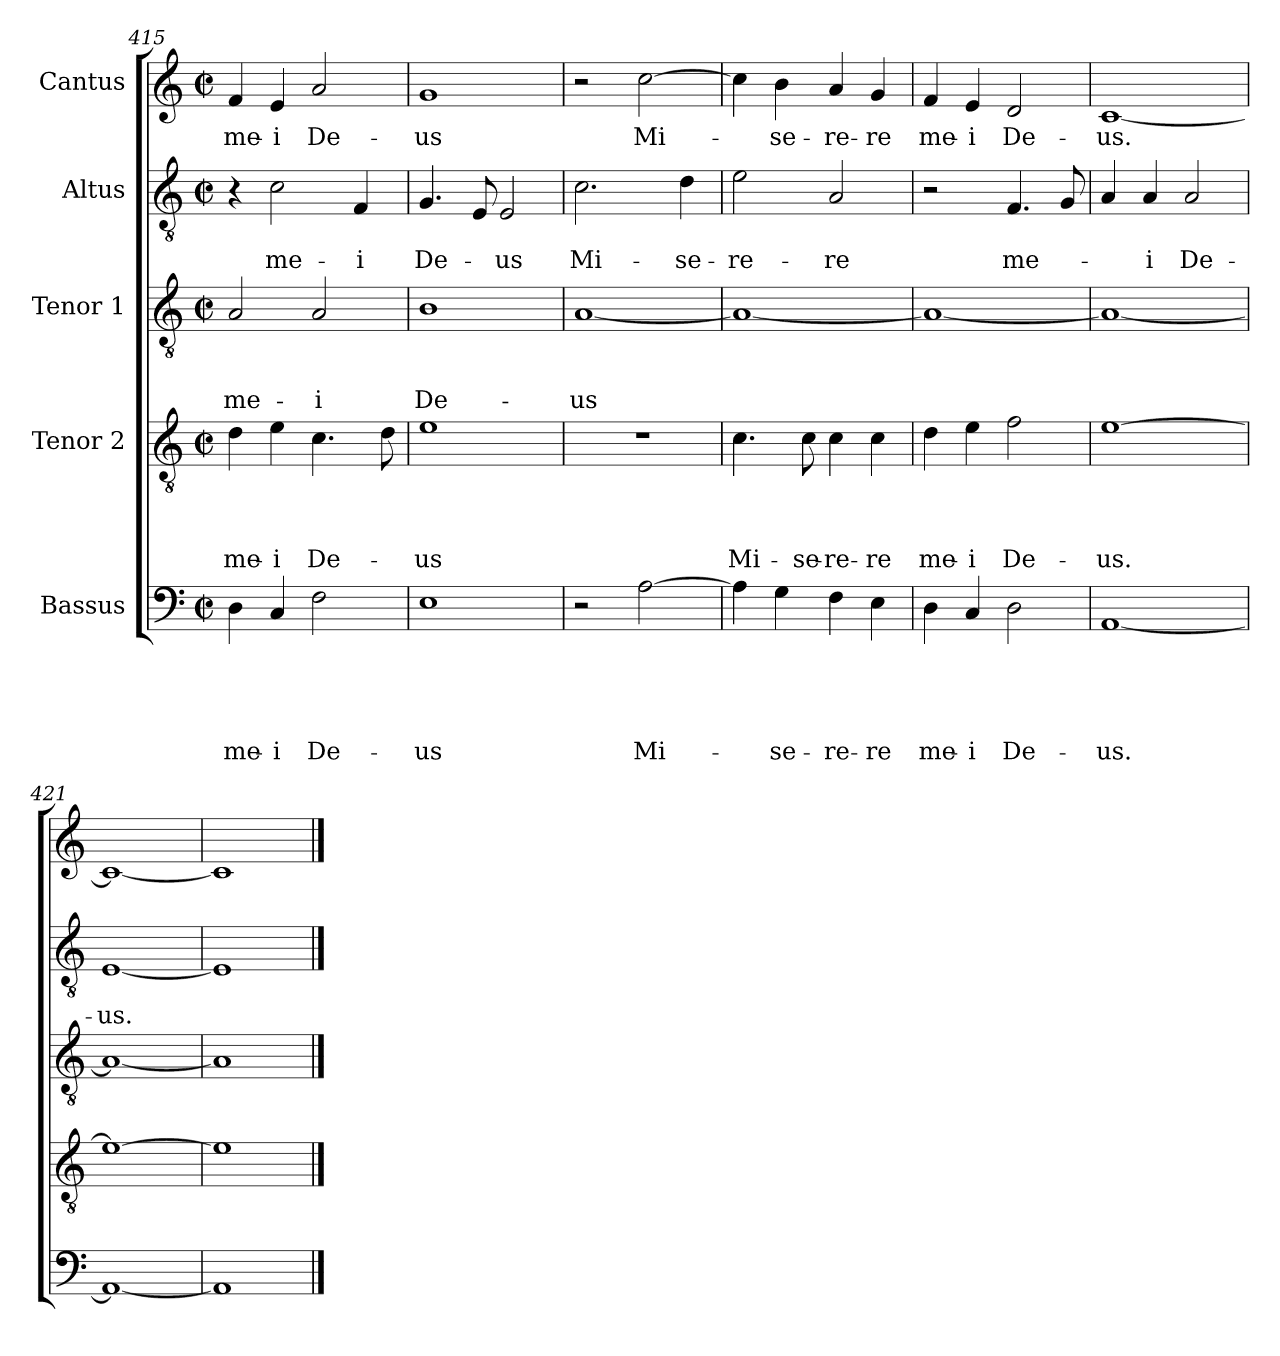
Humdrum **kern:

**kern	**text	**text	**text	**text	**text	**kern	**text	**text	**text	**text	**kern	**text	**text	**text	**kern	**text	**text	**kern	**text
*part5	*part5	*part5	*part5	*part5	*part5	*part4	*part4	*part4	*part4	*part4	*part3	*part3	*part3	*part3	*part2	*part2	*part2	*part1	*part1
*staff5	*staff5	*staff5	*staff5	*staff5	*staff5	*staff4	*staff4	*staff4	*staff4	*staff4	*staff3	*staff3	*staff3	*staff3	*staff2	*staff2	*staff2	*staff1	*staff1
*I"Bassus	*	*	*	*	*	*I"Tenor 2	*	*	*	*	*I"Tenor 1	*	*	*	*I"Altus	*	*	*I"Cantus	*
*clefF4	*	*	*	*	*	*clefGv2	*	*	*	*	*clefGv2	*	*	*	*clefGv2	*	*	*clefG2	*
*k[]	*	*	*	*	*	*k[]	*	*	*	*	*k[]	*	*	*	*k[]	*	*	*k[]	*
*C:	*	*	*	*	*	*C:	*	*	*	*	*C:	*	*	*	*C:	*	*	*C:	*
*M2/2	*	*	*	*	*	*M2/2	*	*	*	*	*M2/2	*	*	*	*M2/2	*	*	*M2/2	*
*met(c|)	*	*	*	*	*	*met(c|)	*	*	*	*	*met(c|)	*	*	*	*met(c|)	*	*	*met(c|)	*
=415	=415	=415	=415	=415	=415	=415	=415	=415	=415	=415	=415	=415	=415	=415	=415	=415	=415	=415	=415
!	!	!	!	!	!LO:LY:b	!	!	!	!	!LO:LY:b	!	!	!	!LO:LY:b	!	!	!	!	!LO:LY:b
4D\	.	.	.	.	me-	4d\	.	.	.	me-	2A/	.	.	me-	4r	.	.	4f/	me-
!	!	!	!	!	!LO:LY:b	!	!	!	!	!LO:LY:b	!	!	!	!	!	!	!LO:LY:b	!	!LO:LY:b
4C/	.	.	.	.	-i	4e\	.	.	.	-i	.	.	.	.	2c\	.	me-	4e/	-i
!	!	!	!	!	!LO:LY:b	!	!	!	!	!LO:LY:b	!	!	!	!LO:LY:b	!	!	!	!	!LO:LY:b
2F\	.	.	.	.	De-	4.c\	.	.	.	De-	2A/	.	.	-i	.	.	.	2a/	De-
!	!	!	!	!	!	!	!	!	!	!	!	!	!	!	!	!	!LO:LY:b	!	!
.	.	.	.	.	.	.	.	.	.	.	.	.	.	.	4F/	.	-i	.	.
.	.	.	.	.	.	8d\	.	.	.	.	.	.	.	.	.	.	.	.	.
!!LO:LB:g=z
=416	=416	=416	=416	=416	=416	=416	=416	=416	=416	=416	=416	=416	=416	=416	=416	=416	=416	=416	=416
!	!	!	!	!	!LO:LY:b	!	!	!	!	!LO:LY:b	!	!	!	!LO:LY:b	!	!	!LO:LY:b	!	!LO:LY:b
1E	.	.	.	.	-us	1e	.	.	.	-us	1B	.	.	De-	4.G/	.	De-	1g	-us
.	.	.	.	.	.	.	.	.	.	.	.	.	.	.	8E/	.	.	.	.
!	!	!	!	!	!	!	!	!	!	!	!	!	!	!	!	!	!LO:LY:b	!	!
.	.	.	.	.	.	.	.	.	.	.	.	.	.	.	2E/	.	-us	.	.
=417	=417	=417	=417	=417	=417	=417	=417	=417	=417	=417	=417	=417	=417	=417	=417	=417	=417	=417	=417
!	!	!	!	!	!	!	!	!	!	!	!	!	!	!LO:LY:b	!	!	!LO:LY:b	!	!
2r	.	.	.	.	.	1r	.	.	.	.	[1A	.	.	-us	2.c\	.	Mi-	2r	.
!	!	!	!	!	!LO:LY:b	!	!	!	!	!	!	!	!	!	!	!	!	!	!LO:LY:b
[2A\	.	.	.	.	Mi-	.	.	.	.	.	.	.	.	.	.	.	.	[2cc\	Mi-
!	!	!	!	!	!	!	!	!	!	!	!	!	!	!	!	!	!LO:LY:b	!	!
.	.	.	.	.	.	.	.	.	.	.	.	.	.	.	4d\	.	-se-	.	.
=418	=418	=418	=418	=418	=418	=418	=418	=418	=418	=418	=418	=418	=418	=418	=418	=418	=418	=418	=418
!	!	!	!	!	!	!	!	!	!	!LO:LY:b	!	!	!	!	!	!	!LO:LY:b	!	!
4A\]	.	.	.	.	.	4.c\	.	.	.	Mi-	1A_	.	.	.	2e\	.	-re-	4cc\]	.
!	!	!	!	!	!LO:LY:b	!	!	!	!	!	!	!	!	!	!	!	!	!	!LO:LY:b
4G\	.	.	.	.	-se-	.	.	.	.	.	.	.	.	.	.	.	.	4b\	-se-
!	!	!	!	!	!	!	!	!	!	!LO:LY:b	!	!	!	!	!	!	!	!	!
.	.	.	.	.	.	8c\	.	.	.	-se-	.	.	.	.	.	.	.	.	.
!	!	!	!	!	!LO:LY:b	!	!	!	!	!LO:LY:b	!	!	!	!	!	!	!LO:LY:b	!	!LO:LY:b
4F\	.	.	.	.	-re-	4c\	.	.	.	-re-	.	.	.	.	2A/	.	-re	4a/	-re-
!	!	!	!	!	!LO:LY:b	!	!	!	!	!LO:LY:b	!	!	!	!	!	!	!	!	!LO:LY:b
4E\	.	.	.	.	-re	4c\	.	.	.	-re	.	.	.	.	.	.	.	4g/	-re
=419	=419	=419	=419	=419	=419	=419	=419	=419	=419	=419	=419	=419	=419	=419	=419	=419	=419	=419	=419
!	!	!	!	!	!LO:LY:b	!	!	!	!	!LO:LY:b	!	!	!	!	!	!	!	!	!LO:LY:b
4D\	.	.	.	.	me-	4d\	.	.	.	me-	1A_	.	.	.	2r	.	.	4f/	me-
!	!	!	!	!	!LO:LY:b	!	!	!	!	!LO:LY:b	!	!	!	!	!	!	!	!	!LO:LY:b
4C/	.	.	.	.	-i	4e\	.	.	.	-i	.	.	.	.	.	.	.	4e/	-i
!	!	!	!	!	!LO:LY:b	!	!	!	!	!LO:LY:b	!	!	!	!	!	!	!LO:LY:b	!	!LO:LY:b
2D\	.	.	.	.	De-	2f\	.	.	.	De-	.	.	.	.	4.F/	.	me-	2d/	De-
.	.	.	.	.	.	.	.	.	.	.	.	.	.	.	8G/	.	.	.	.
=420	=420	=420	=420	=420	=420	=420	=420	=420	=420	=420	=420	=420	=420	=420	=420	=420	=420	=420	=420
!	!	!	!	!	!LO:LY:b	!	!	!	!	!LO:LY:b	!	!	!	!	!	!	!	!	!LO:LY:b
[1AA	.	.	.	.	-us.	[1e	.	.	.	-us.	1A_	.	.	.	4A/	.	.	[1c	-us.
!	!	!	!	!	!	!	!	!	!	!	!	!	!	!	!	!	!LO:LY:b	!	!
.	.	.	.	.	.	.	.	.	.	.	.	.	.	.	4A/	.	-i	.	.
!	!	!	!	!	!	!	!	!	!	!	!	!	!	!	!	!	!LO:LY:b	!	!
.	.	.	.	.	.	.	.	.	.	.	.	.	.	.	2A/	.	De-	.	.
=421	=421	=421	=421	=421	=421	=421	=421	=421	=421	=421	=421	=421	=421	=421	=421	=421	=421	=421	=421
!	!	!	!	!	!	!	!	!	!	!	!	!	!	!	!	!	!LO:LY:b	!	!
1AA_	.	.	.	.	.	1e_	.	.	.	.	1A_	.	.	.	[1E	.	-us.	1c_	.
=422	=422	=422	=422	=422	=422	=422	=422	=422	=422	=422	=422	=422	=422	=422	=422	=422	=422	=422	=422
1AA]	.	.	.	.	.	1e]	.	.	.	.	1A]	.	.	.	1E]	.	.	1c]	.
==	==	==	==	==	==	==	==	==	==	==	==	==	==	==	==	==	==	==	==
*-	*-	*-	*-	*-	*-	*-	*-	*-	*-	*-	*-	*-	*-	*-	*-	*-	*-	*-	*-
